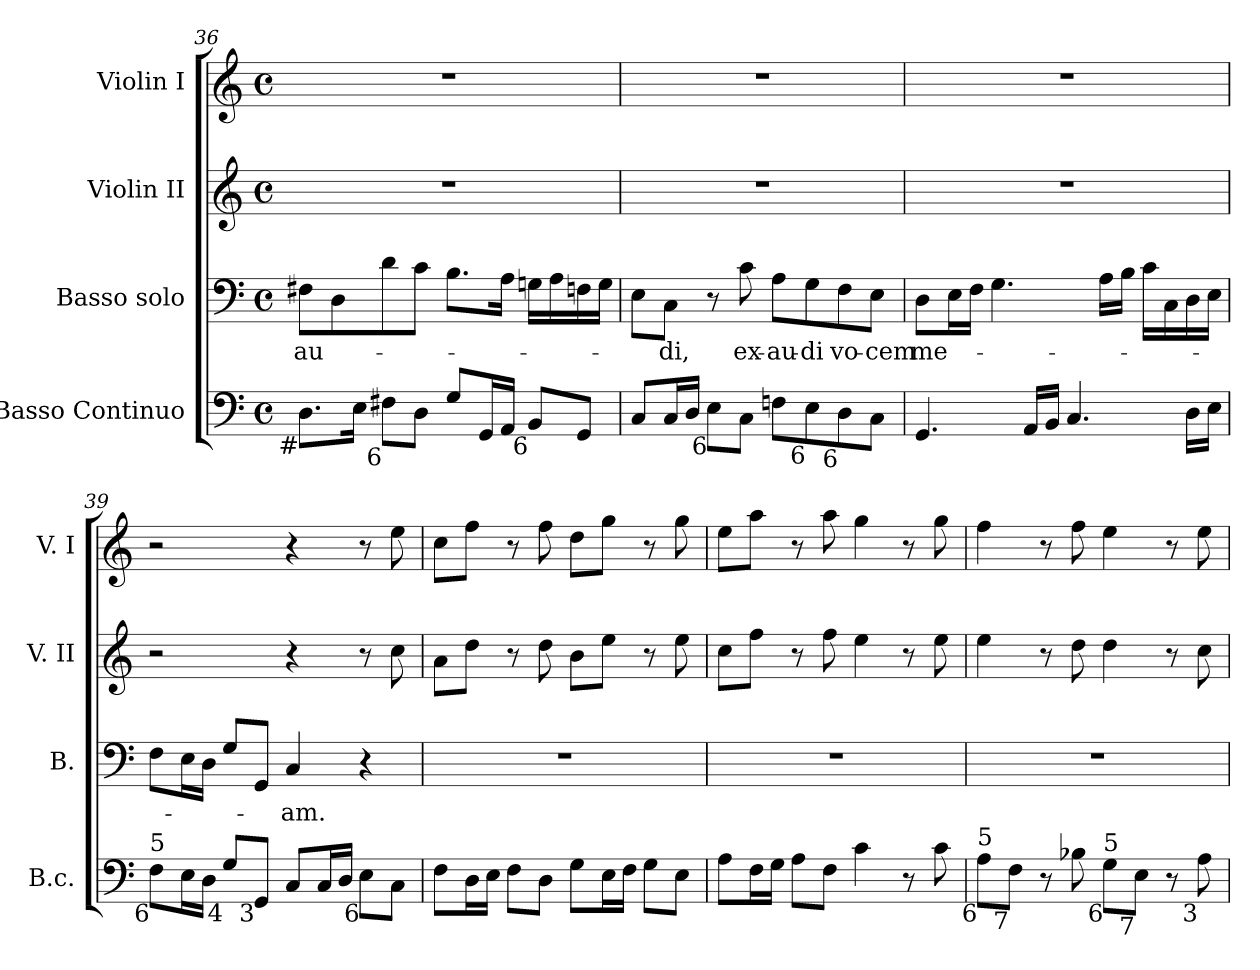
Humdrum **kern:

**kern	**kern	**text	**kern	**kern
*part4	*part3	*part3	*part2	*part1
*staff4	*staff3	*staff3	*staff2	*staff1
*I"Basso Continuo	*I"Basso solo	*	*I"Violin II	*I"Violin I
*I'B.c.	*I'B.	*	*I'V. II	*I'V. I
!!LO:LB:g=z
*clefF4	*clefF4	*	*clefG2	*clefG2
*k[]	*k[]	*	*k[]	*k[]
*a:	*a:	*	*a:	*a:
*M4/4	*M4/4	*	*M4/4	*M4/4
*met(c)	*met(c)	*	*met(c)	*met(c)
=36	=36	=36	=36	=36
!LO:TX:b:rj:t=#	!	!	!	!
!	!	!LO:LY:b:color=#000000	!	!
8.Di\L	8F#Xi\L	-au-	1r	1r
.	8Di\	.	.	.
16Ei\Jk	.	.	.	.
!LO:TX:b:rj:t=6	!	!	!	!
8F#Xi\L	8di\	.	.	.
8Di\J	8ci\J	.	.	.
8Gi/L	8.Bi\L	.	.	.
16GGi/L	.	.	.	.
16AAi/JJ	16Ai\Jk	.	.	.
!LO:TX:b:rj:t=6	!	!	!	!
8BBi/L	16Gni\LL	.	.	.
.	16Ai\	.	.	.
8GGi/J	16Fni\	.	.	.
.	16Gi\JJ	.	.	.
=37	=37	=37	=37	=37
8Ci/L	8Ei\L	.	1r	1r
!	!	!LO:LY:b:color=#000000	!	!
16Ci/L	8Ci\J	-di,	.	.
16Di/JJ	.	.	.	.
!LO:TX:b:rj:t=6	!	!	!	!
8Ei\L	8r	.	.	.
!	!	!LO:LY:b:color=#000000	!	!
8Ci\J	8ci\	ex-	.	.
!	!	!LO:LY:b:color=#000000	!	!
8Fni\L	8Ai\L	-au-	.	.
!LO:TX:b:rj:t=6	!	!	!	!
!	!	!LO:LY:b:color=#000000	!	!
8Ei\	8Gi\	-di	.	.
!LO:TX:b:rj:t=6	!	!	!	!
!	!	!LO:LY:b:color=#000000	!	!
8Di\	8Fi\	vo-	.	.
!	!	!LO:LY:b:color=#000000	!	!
8Ci\J	8Ei\J	-cem	.	.
=38	=38	=38	=38	=38
!	!	!LO:LY:b:color=#000000	!	!
4.GGi/	8Di\L	me-	1r	1r
.	16Ei\L	.	.	.
.	16Fi\JJ	.	.	.
.	4.Gi\	.	.	.
16AAi/LL	.	.	.	.
16BBi/JJ	.	.	.	.
4.Ci/	.	.	.	.
.	16Ai\LL	.	.	.
.	16Bi\JJ	.	.	.
.	16ci\LL	.	.	.
.	16Ci\	.	.	.
16Di\LL	16Di\	.	.	.
16Ei\JJ	16Ei\JJ	.	.	.
=39	=39	=39	=39	=39
!LO:TX:b:rj:t=6	!	!	!	!
!LO:TX:t=5	!	!	!	!
8Fi\L	8Fi\L	.	2r	2r
16Ei\L	16Ei\L	.	.	.
16Di\JJ	16Di\JJ	.	.	.
!LO:TX:b:rj:t=4	!	!	!	!
8Gi/L	8Gi/L	.	.	.
!LO:TX:b:rj:t=3	!	!	!	!
8GGi/J	8GGi/J	.	.	.
!	!	!LO:LY:b:color=#000000	!	!
8Ci/L	4Ci/	-am.	4r	4r
16Ci/L	.	.	.	.
16Di/JJ	.	.	.	.
!LO:TX:b:rj:t=6	!	!	!	!
8Ei\L	4r	.	8r	8r
8Ci\J	.	.	8cci\	8eei\
!!LO:PB:g=z
=40	=40	=40	=40	=40
8Fi\L	1r	.	8ai\L	8cci\L
16Di\L	.	.	8ddi\J	8ffi\J
16Ei\JJ	.	.	.	.
8Fi\L	.	.	8r	8r
8Di\J	.	.	8ddi\	8ffi\
8Gi\L	.	.	8bi\L	8ddi\L
16Ei\L	.	.	8eei\J	8ggi\J
16Fi\JJ	.	.	.	.
8Gi\L	.	.	8r	8r
8Ei\J	.	.	8eei\	8ggi\
=41	=41	=41	=41	=41
8Ai\L	1r	.	8cci\L	8eei\L
16Fi\L	.	.	8ffi\J	8aai\J
16Gi\JJ	.	.	.	.
8Ai\L	.	.	8r	8r
8Fi\J	.	.	8ffi\	8aai\
4ci\	.	.	4eei\	4ggi\
8r	.	.	8r	8r
8ci\	.	.	8eei\	8ggi\
=42	=42	=42	=42	=42
!LO:TX:b:rj:t=6	!	!	!	!
!LO:TX:t=5	!	!	!	!
8Ai\L	1r	.	4eei\	4ffi\
!LO:TX:b:rj:t=7	!	!	!	!
8Fi\J	.	.	.	.
8r	.	.	8r	8r
8B-Xi\	.	.	8ddi\	8ffi\
!LO:TX:b:rj:t=6	!	!	!	!
!LO:TX:t=5	!	!	!	!
8Gi\L	.	.	4ddi\	4eei\
!LO:TX:b:rj:t=7	!	!	!	!
8Ei\J	.	.	.	.
8r	.	.	8r	8r
!LO:TX:b:rj:t=3	!	!	!	!
8Ai\	.	.	8cci\	8eei\
=	=	=	=	=
*-	*-	*-	*-	*-
